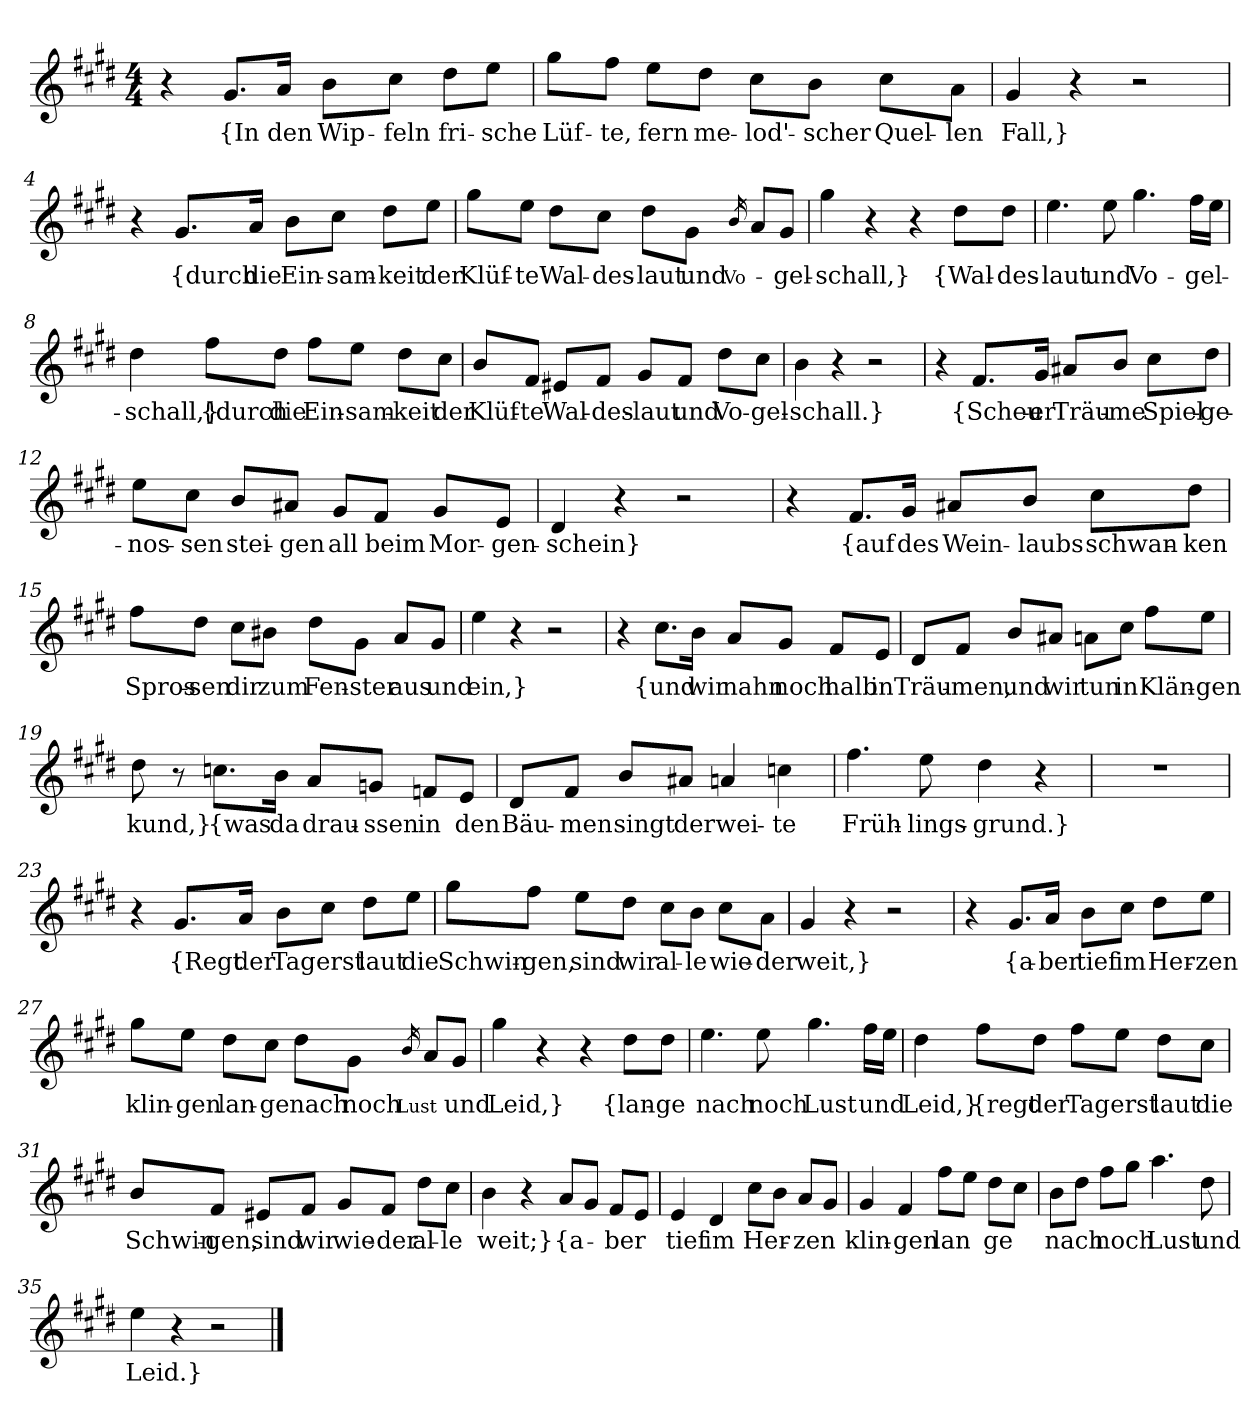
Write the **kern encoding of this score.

**kern	**text
*part1	*part1
*staff1	*staff1
*clefG2	*
*k[f#c#g#d#]	*
*M4/4	*
=1	=1
4r	.
8.g#/L	{In
16a/Jk	den
8b\L	Wip-
8cc#\J	-feln
8dd#\L	fri-
8ee\J	-sche
=2	=2
8gg#\L	Lüf-
8ff#\J	-te,
8ee\L	fern
8dd#\J	me-
8cc#\L	-lod'-
8b\J	-scher
8cc#\L	Quel-
8a\J	-len
=3	=3
4g#	Fall,}
4r	.
2r	.
=4	=4
4r	.
8.g#/L	{durch
16a/Jk	die
8b\L	Ein-
8cc#\J	-sam-
8dd#\L	-keit
8ee\J	der
=5	=5
8gg#\L	Klüf-
8ee\J	-te
8dd#\L	Wal-
8cc#\J	-des-
8dd#\L	-laut
8g#\J	und
16qb	Vo-
8a/L	.
8g#/J	-gel-
=6	=6
4gg#	-schall,}
4r	.
4r	.
8dd#\L	{Wal-
8dd#\J	-des-
=7	=7
4.ee	-laut
8ee	und
4.gg#	Vo-
16ff#\LL	-gel-
16ee\JJ	.
=8	=8
4dd#	-schall,}
8ff#\L	{durch
8dd#\J	die
8ff#\L	Ein-
8ee\J	-sam-
8dd#\L	-keit
8cc#\J	der
=9	=9
8b/L	Klüf-
8f#/J	-te
8e#X/L	Wal-
8f#/J	-des-
8g#/L	-laut
8f#/J	und
8dd#\L	Vo-
8cc#\J	-gel-
=10	=10
4b	-schall.}
4r	.
2r	.
=11	=11
4r	.
8.f#/L	{Scheu-
16g#/Jk	-er
8a#X/L	Träu-
8b/J	-me
8cc#\L	Spiel-
8dd#\J	-ge-
=12	=12
8ee\L	-nos-
8cc#\J	-sen
8b/L	stei-
8a#X/J	-gen
8g#/L	all
8f#/J	beim
8g#/L	Mor-
8e/J	-gen-
=13	=13
4d#	schein}
4r	.
2r	.
=14	=14
4r	.
8.f#/L	{auf
16g#/Jk	des
8a#X/L	Wein-
8b/J	-laubs
8cc#\L	schwan-
8dd#\J	-ken
=15	=15
8ff#\L	Spros-
8dd#\J	-sen
8cc#\L	dir
8b#X\J	zum
8dd#\L	Fen-
8g#\J	-ster
8a/L	aus
8g#/J	und
=16	=16
4ee	ein,}
4r	.
2r	.
=17	=17
4r	.
8.cc#\L	{und
16b\Jk	wir
8a/L	nahn
8g#/J	noch
8f#/L	halb
8e/J	in
=18	=18
8d#/L	Träu-
8f#/J	-men,
8b/L	und
8a#X/J	wir
8an\L	tun
8cc#\J	in
8ff#\L	Klän-
8ee\J	-gen
=19	=19
8dd#	kund,}
8r	.
8.ccn\L	{was
16b\Jk	da
8a/L	drau-
8gn/J	-ssen
8fn/L	in
8e/J	den
=20	=20
8d#/L	Bäu-
8f#/J	-men
8b/L	singt
8a#X/J	der
4an	wei-
4ccn	-te
=21	=21
4.ff#	Früh-
8ee	-lings-
4dd#	-grund.}
4r	.
=22	=22
1r	.
=23	=23
4r	.
8.g#/L	{Regt
16a/Jk	der
8b\L	Tag
8cc#\J	erst
8dd#\L	laut
8ee\J	die
=24	=24
8gg#\L	Schwin-
8ff#\J	-gen,
8ee\L	sind
8dd#\J	wir
8cc#\L	al-
8b\J	-le
8cc#\L	wie-
8a\J	-der
=25	=25
4g#	weit,}
4r	.
2r	.
=26	=26
4r	.
8.g#/L	{a-
16a/Jk	-ber
8b\L	tief
8cc#\J	im
8dd#\L	Her-
8ee\J	-zen
=27	=27
8gg#\L	klin-
8ee\J	-gen
8dd#\L	lan-
8cc#\J	-ge
8dd#\L	nach
8g#\J	noch
16qb	Lust
8a/L	.
8g#/J	und
=28	=28
4gg#	Leid,}
4r	.
4r	.
8dd#\L	{lan-
8dd#\J	-ge
=29	=29
4.ee	nach
8ee	noch
4.gg#	Lust
16ff#\LL	und
16ee\JJ	.
=30	=30
4dd#	Leid,}
8ff#\L	{regt
8dd#\J	der
8ff#\L	Tag
8ee\J	erst
8dd#\L	laut
8cc#\J	die
=31	=31
8b/L	Schwin-
8f#/J	-gen,
8e#X/L	sind
8f#/J	wir
8g#/L	wie-
8f#/J	-der
8dd#\L	al-
8cc#\J	-le
=32	=32
4b	weit;}
4r	.
8a/L	{a-
8g#/J	.
8f#/L	-ber
8e/J	.
=33	=33
4e	tief
4d#	im
8cc#\L	Her-
8b\J	.
8a/L	-zen
8g#/J	.
=34	=34
4g#	klin-
4f#	-gen
8ff#\L	lan
8ee\J	.
8dd#\L	-ge
8cc#\J	.
=35	=35
8b\L	nach
8dd#\J	.
8ff#\L	noch
8gg#\J	.
4.aa	Lust
8dd#	und
=35	=35
4ee	Leid.}
4r	.
2r	.
==	==
*-	*-
